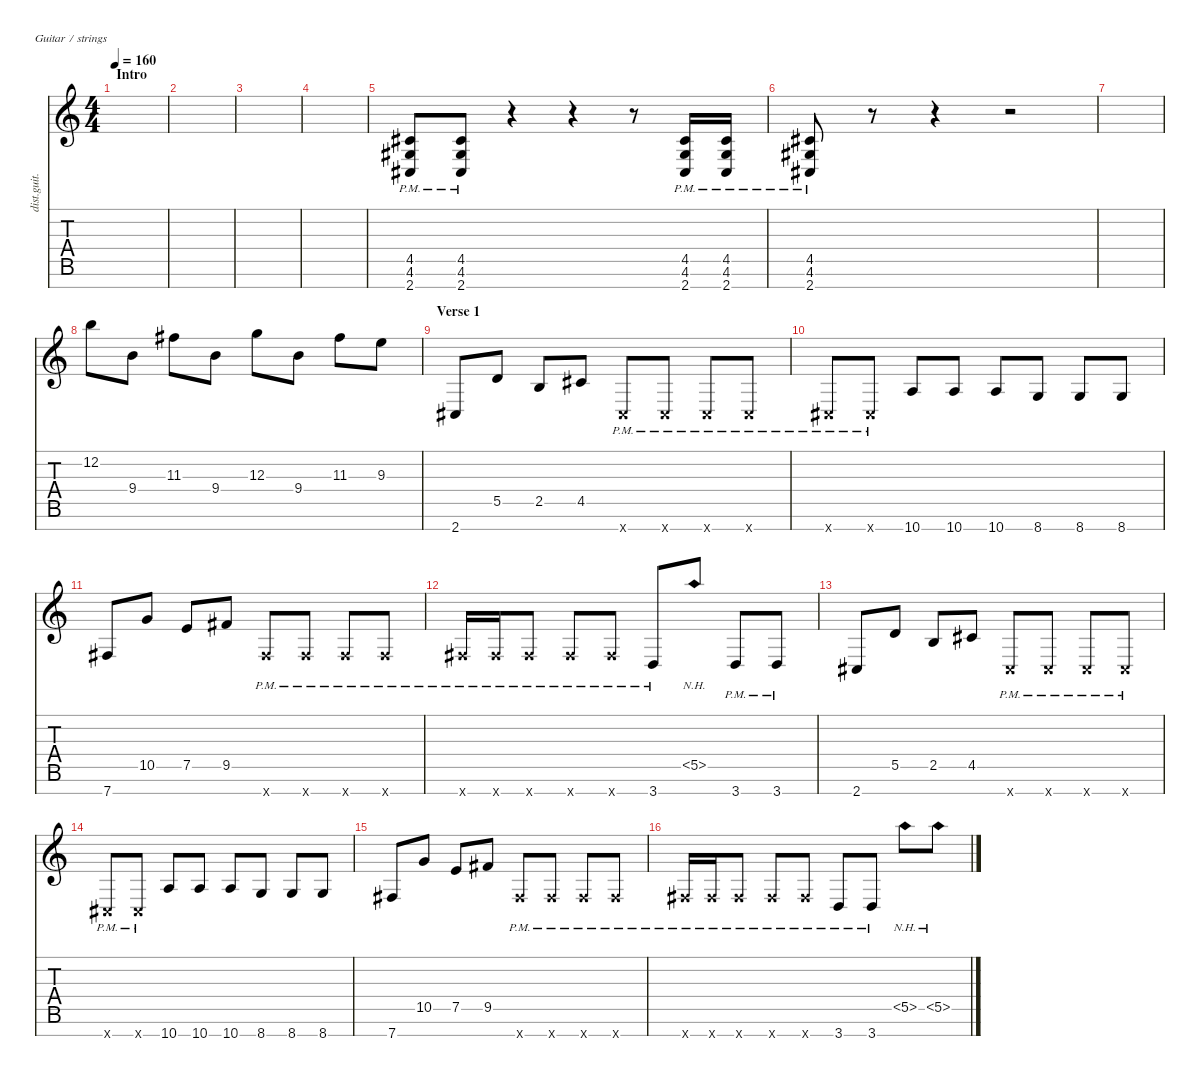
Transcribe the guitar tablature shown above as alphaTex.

\defaultSystemsLayout 4
\hideDynamics
\bracketExtendMode nobrackets
\track ("Distortion Guitar - Rhytm" "dist.guit.") {instrument distortionguitar}
\staff {score tabs}
\tuning (E4 B3 G3 D3 A2 E2 B1)
\ts (4 4)
\section ("" "Intro")
\tempo 160
\clef g2
\ks c
|
|
|
|
(2.7{pm acc #} 4.6{pm acc #} 4.5{pm acc #}).8 (2.7{pm acc #} 4.6{pm acc #} 4.5{pm acc #}).8 r.4 r.4 r.8 (2.7{pm acc #} 4.6{pm acc #} 4.5{pm acc #}).16 (2.7{pm acc #} 4.6{pm acc #} 4.5{pm acc #}).16 |
(2.7{pm acc #} 4.6{pm acc #} 4.5{pm acc #}).8 r.8 r.4 r.2 |
|
12.2.8 9.4.8 11.3{acc #}.8 9.4.8 12.3.8 9.4.8 11.3{acc #}.8 9.3.8 |
\section ("" "Verse 1")
2.7{acc #}.8 5.5.8 2.5.8 4.5{acc #}.8 2.7{pm x acc #}.8 2.7{pm x acc #}.8 2.7{pm x acc #}.8 2.7{pm x acc #}.8 |
2.7{pm x acc #}.8 2.7{pm x acc #}.8 10.7.8 10.7.8 10.7.8 8.7.8 8.7.8 8.7.8 |
7.7{acc #}.8 10.5.8 7.5.8 9.5{acc #}.8 7.7{pm x acc #}.8 7.7{pm x acc #}.8 7.7{pm x acc #}.8 7.7{pm x acc #}.8 |
7.7{pm x acc #}.16 7.7{pm x acc #}.16 7.7{pm x acc #}.8 7.7{pm x acc #}.8 7.7{pm x acc #}.8 3.7{pm}.8 5.5{nh}.8 3.7{pm}.8 3.7{pm}.8 |
2.7{acc #}.8 5.5.8 2.5.8 4.5{acc #}.8 2.7{pm x acc #}.8 2.7{pm x acc #}.8 2.7{pm x acc #}.8 2.7{pm x acc #}.8 |
2.7{pm x acc #}.8 2.7{pm x acc #}.8 10.7.8 10.7.8 10.7.8 8.7.8 8.7.8 8.7.8 |
7.7{acc #}.8 10.5.8 7.5.8 9.5{acc #}.8 7.7{pm x acc #}.8 7.7{pm x acc #}.8 7.7{pm x acc #}.8 7.7{pm x acc #}.8 |
7.7{pm x acc #}.16 7.7{pm x acc #}.16 7.7{pm x acc #}.8 7.7{pm x acc #}.8 7.7{pm x acc #}.8 3.7{pm}.8 3.7{pm}.8 5.5{nh}.8 5.5{nh}.8
